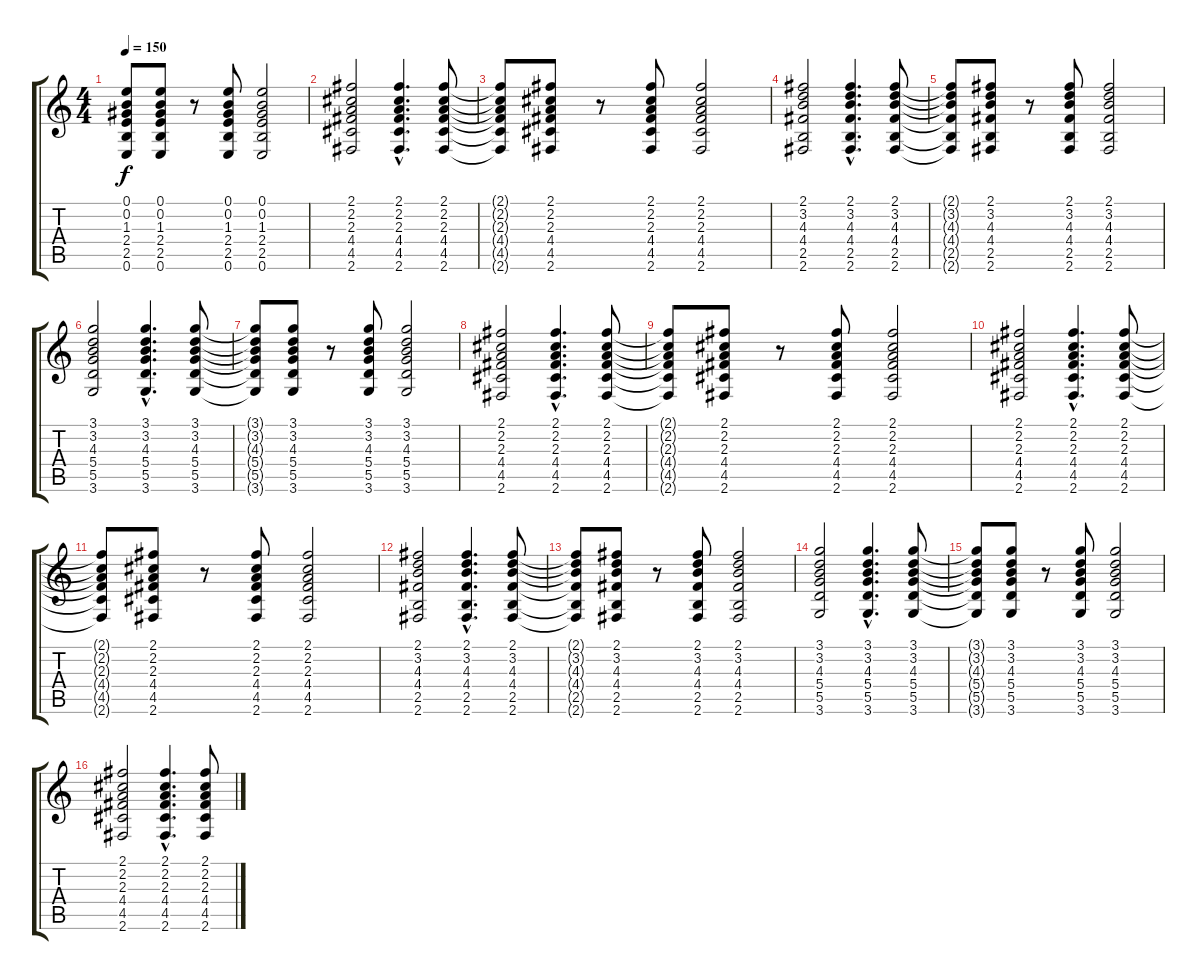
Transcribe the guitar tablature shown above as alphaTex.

\track "" {instrument acousticguitarsteel}
\staff {score tabs}
\tuning (E4 B3 G3 D3 A2 E2) {hide}
\ts (4 4)
\tempo 150
\clef g2
\ks c
(0.1{t} 0.2{t} 1.3{t} 2.4{t} 2.5{t} 0.6{t}).8{dy f} (0.1 0.2 1.3 2.4 2.5 0.6).8 r.8 (0.1 0.2 1.3 2.4 2.5 0.6).8 (0.1 0.2 1.3 2.4 2.5 0.6).2 |
(2.1 2.2 2.3 4.4 4.5 2.6).2 (2.1{hac} 2.2{hac} 2.3{hac} 4.4{hac} 4.5{hac} 2.6{hac}).4{d} (2.1 2.2 2.3 4.4 4.5 2.6).8 |
(2.1{t} 2.2{t} 2.3{t} 4.4{t} 4.5{t} 2.6{t}).8 (2.1 2.2 2.3 4.4 4.5 2.6).8 r.8 (2.1 2.2 2.3 4.4 4.5 2.6).8 (2.1 2.2 2.3 4.4 4.5 2.6).2 |
(2.1 3.2 4.3 4.4 2.5 2.6).2 (2.1{hac} 3.2{hac} 4.3{hac} 4.4{hac} 2.5{hac} 2.6{hac}).4{d} (2.1 3.2 4.3 4.4 2.5 2.6).8 |
(2.1{t} 3.2{t} 4.3{t} 4.4{t} 2.5{t} 2.6{t}).8 (2.1 3.2 4.3 4.4 2.5 2.6).8 r.8 (2.1 3.2 4.3 4.4 2.5 2.6).8 (2.1 3.2 4.3 4.4 2.5 2.6).2 |
(3.1 3.2 4.3 5.4 5.5 3.6).2 (3.1{hac} 3.2{hac} 4.3{hac} 5.4{hac} 5.5{hac} 3.6{hac}).4{d} (3.1 3.2 4.3 5.4 5.5 3.6).8 |
(3.1{t} 3.2{t} 4.3{t} 5.4{t} 5.5{t} 3.6{t}).8 (3.1 3.2 4.3 5.4 5.5 3.6).8 r.8 (3.1 3.2 4.3 5.4 5.5 3.6).8 (3.1 3.2 4.3 5.4 5.5 3.6).2 |
(2.1 2.2 2.3 4.4 4.5 2.6).2 (2.1{hac} 2.2{hac} 2.3{hac} 4.4{hac} 4.5{hac} 2.6{hac}).4{d} (2.1 2.2 2.3 4.4 4.5 2.6).8 |
(2.1{t} 2.2{t} 2.3{t} 4.4{t} 4.5{t} 2.6{t}).8 (2.1 2.2 2.3 4.4 4.5 2.6).8 r.8 (2.1 2.2 2.3 4.4 4.5 2.6).8 (2.1 2.2 2.3 4.4 4.5 2.6).2 |
(2.1 2.2 2.3 4.4 4.5 2.6).2 (2.1{hac} 2.2{hac} 2.3{hac} 4.4{hac} 4.5{hac} 2.6{hac}).4{d} (2.1 2.2 2.3 4.4 4.5 2.6).8 |
(2.1{t} 2.2{t} 2.3{t} 4.4{t} 4.5{t} 2.6{t}).8 (2.1 2.2 2.3 4.4 4.5 2.6).8 r.8 (2.1 2.2 2.3 4.4 4.5 2.6).8 (2.1 2.2 2.3 4.4 4.5 2.6).2 |
(2.1 3.2 4.3 4.4 2.5 2.6).2 (2.1{hac} 3.2{hac} 4.3{hac} 4.4{hac} 2.5{hac} 2.6{hac}).4{d} (2.1 3.2 4.3 4.4 2.5 2.6).8 |
(2.1{t} 3.2{t} 4.3{t} 4.4{t} 2.5{t} 2.6{t}).8 (2.1 3.2 4.3 4.4 2.5 2.6).8 r.8 (2.1 3.2 4.3 4.4 2.5 2.6).8 (2.1 3.2 4.3 4.4 2.5 2.6).2 |
(3.1 3.2 4.3 5.4 5.5 3.6).2 (3.1{hac} 3.2{hac} 4.3{hac} 5.4{hac} 5.5{hac} 3.6{hac}).4{d} (3.1 3.2 4.3 5.4 5.5 3.6).8 |
(3.1{t} 3.2{t} 4.3{t} 5.4{t} 5.5{t} 3.6{t}).8 (3.1 3.2 4.3 5.4 5.5 3.6).8 r.8 (3.1 3.2 4.3 5.4 5.5 3.6).8 (3.1 3.2 4.3 5.4 5.5 3.6).2 |
(2.1 2.2 2.3 4.4 4.5 2.6).2 (2.1{hac} 2.2{hac} 2.3{hac} 4.4{hac} 4.5{hac} 2.6{hac}).4{d} (2.1 2.2 2.3 4.4 4.5 2.6).8
